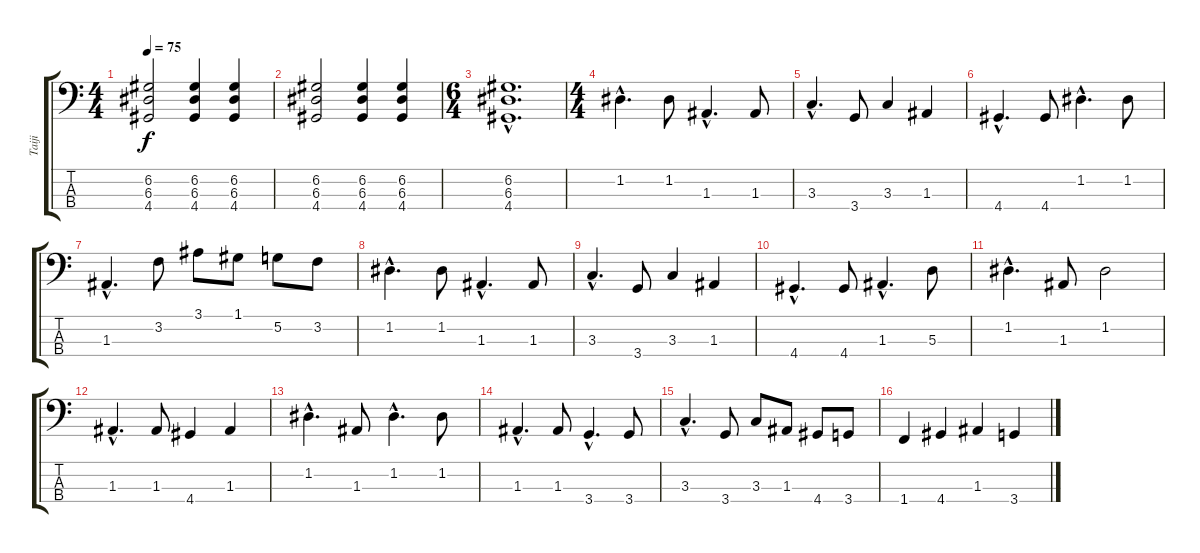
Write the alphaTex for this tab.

\track ("Taiji" "Taiji") {instrument electricbassfinger}
\staff {score tabs}
\tuning (G2 D2 A1 E1) {hide}
\ts (4 4)
\tempo 75
\clef f4
\ks c
(6.2 6.3 4.4).2{dy f instrument electricbassfinger} (6.2 6.3 4.4).4 (6.2 6.3 4.4).4 |
(6.2 6.3 4.4).2 (6.2 6.3 4.4).4 (6.2 6.3 4.4).4 |
\ts (6 4)
(6.2{hac} 6.3{hac} 4.4{hac}).1{d} |
\ts (4 4)
1.2{hac}.4{d} 1.2.8 1.3{hac}.4{d} 1.3.8 |
3.3{hac}.4{d} 3.4.8 3.3.4 1.3.4 |
4.4{hac}.4{d} 4.4.8 1.2{hac}.4{d} 1.2.8 |
1.3{hac}.4{d} 3.2.8 3.1.8 1.1.8 5.2.8 3.2.8 |
1.2{hac}.4{d} 1.2.8 1.3{hac}.4{d} 1.3.8 |
3.3{hac}.4{d} 3.4.8 3.3.4 1.3.4 |
4.4{hac}.4{d} 4.4.8 1.3{hac}.4{d} 5.3.8 |
1.2{hac}.4{d} 1.3.8 1.2.2 |
1.3{hac}.4{d} 1.3.8 4.4.4 1.3.4 |
1.2{hac}.4{d} 1.3.8 1.2{hac}.4{d} 1.2.8 |
1.3{hac}.4{d} 1.3.8 3.4{hac}.4{d} 3.4.8 |
3.3{hac}.4{d} 3.4.8 3.3.8 1.3.8 4.4.8 3.4.8 |
1.4.4 4.4.4 1.3.4 3.4.4
